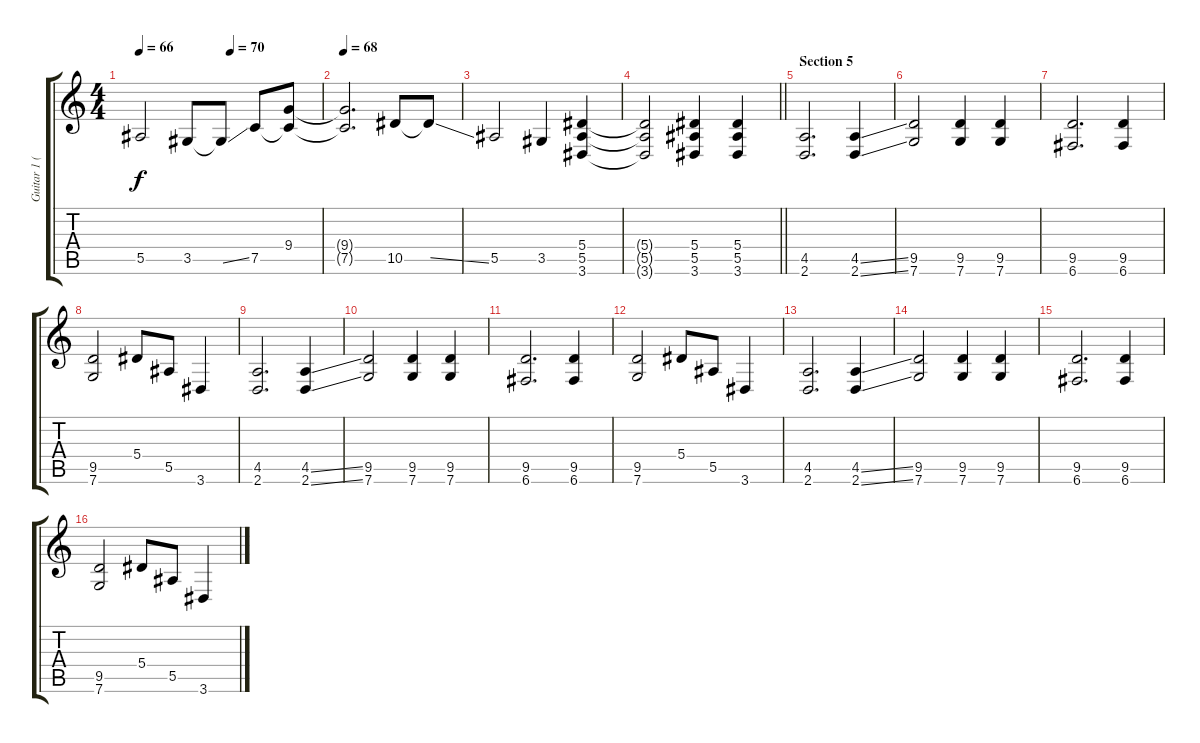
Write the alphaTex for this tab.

\track ("Guitar 1 (Distortion)" "Guitar 1 (") {instrument distortionguitar}
\staff {score tabs}
\tuning (C4 G3 Eb3 Bb2 F2 C2) {hide}
\ts (4 4)
\tempo 66
\tempo (70 0.5)
\clef g2
\ks c
5.5.2{dy f} 3.5.8 3.5{ss t}.8 7.5.8 (9.4 7.5{t}).8 |
\tempo 68
(9.4{t} 7.5{t}).2{d} 10.5.8 10.5{ss t}.8 |
5.5.2 3.5.4 (5.4 5.5 3.6).4 |
\barLineRight lightlight
(5.4{t} 5.5{t} 3.6{t}).2 (5.4 5.5 3.6).4 (5.4 5.5 3.6).4 |
\section ("" "Section 5")
(4.5 2.6).2{d} (4.5{ss} 2.6{ss}).4 |
(9.5 7.6).2 (9.5 7.6).4 (9.5 7.6).4 |
(9.5 6.6).2{d} (9.5 6.6).4 |
(9.5 7.6).2 5.4.8 5.5.8 3.6.4 |
(4.5 2.6).2{d} (4.5{ss} 2.6{ss}).4 |
(9.5 7.6).2 (9.5 7.6).4 (9.5 7.6).4 |
(9.5 6.6).2{d} (9.5 6.6).4 |
(9.5 7.6).2 5.4.8 5.5.8 3.6.4 |
(4.5 2.6).2{d} (4.5{ss} 2.6{ss}).4 |
(9.5 7.6).2 (9.5 7.6).4 (9.5 7.6).4 |
(9.5 6.6).2{d} (9.5 6.6).4 |
(9.5 7.6).2 5.4.8 5.5.8 3.6.4
